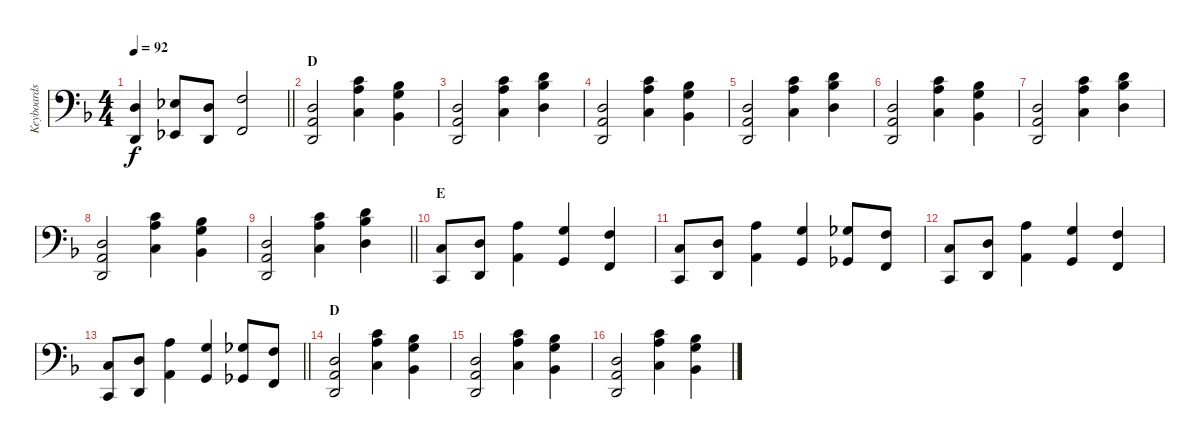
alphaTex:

\track ("Keyboards" "Keyboards") {instrument stringensemble1}
\staff {score}
\tuning (C3 G2 D2 A1 E1 B0) {hide}
\ts (4 4)
\tempo 92
\clef f4
\barLineRight lightlight
\ks f
(2.1 0.3).4{dy f} (3.1 1.3).8 (2.1 0.3).8 (5.1 3.3).2 |
\section ("" "D")
(2.1 2.2 0.3).2 (0.1 17.2 19.3).4 (10.1 3.2 17.3).4 |
(2.1 2.2 0.3).2 (0.1 17.2 19.3).4 (14.1 7.2 20.3).4 |
(2.1 2.2 0.3).2 (0.1 17.2 19.3).4 (10.1 3.2 17.3).4 |
(2.1 2.2 0.3).2 (0.1 17.2 19.3).4 (10.1 7.2 24.3).4 |
(2.1 2.2 0.3).2 (0.1 17.2 19.3).4 (10.1 3.2 17.3).4 |
(2.1 2.2 0.3).2 (0.1 17.2 19.3).4 (14.1 7.2 20.3).4 |
(2.1 2.2 0.3).2 (0.1 17.2 19.3).4 (10.1 3.2 17.3).4 |
\barLineRight lightlight
(2.1 2.2 0.3).2 (0.1 17.2 19.3).4 (10.1 7.2 24.3).4 |
\section ("" "E")
(0.1 3.4).8 (2.1 0.3).8 (9.1 2.2).4 (7.1 0.2).4 (5.1 3.3).4 |
(0.1 3.4).8 (2.1 0.3).8 (9.1 2.2).4 (7.1 0.2).4 (6.1 4.3).8 (5.1 3.3).8 |
(0.1 3.4).8 (2.1 0.3).8 (9.1 2.2).4 (7.1 0.2).4 (5.1 3.3).4 |
\barLineRight lightlight
(0.1 3.4).8 (2.1 0.3).8 (9.1 2.2).4 (7.1 0.2).4 (6.1 4.3).8 (5.1 3.3).8 |
\section ("" "D")
(2.1 2.2 0.3).2 (0.1 17.2 19.3).4 (10.1 3.2 17.3).4 |
(2.1 2.2 0.3).2 (0.1 17.2 19.3).4 (10.1 3.2 17.3).4 |
(2.1 2.2 0.3).2 (0.1 17.2 19.3).4 (10.1 3.2 17.3).4
